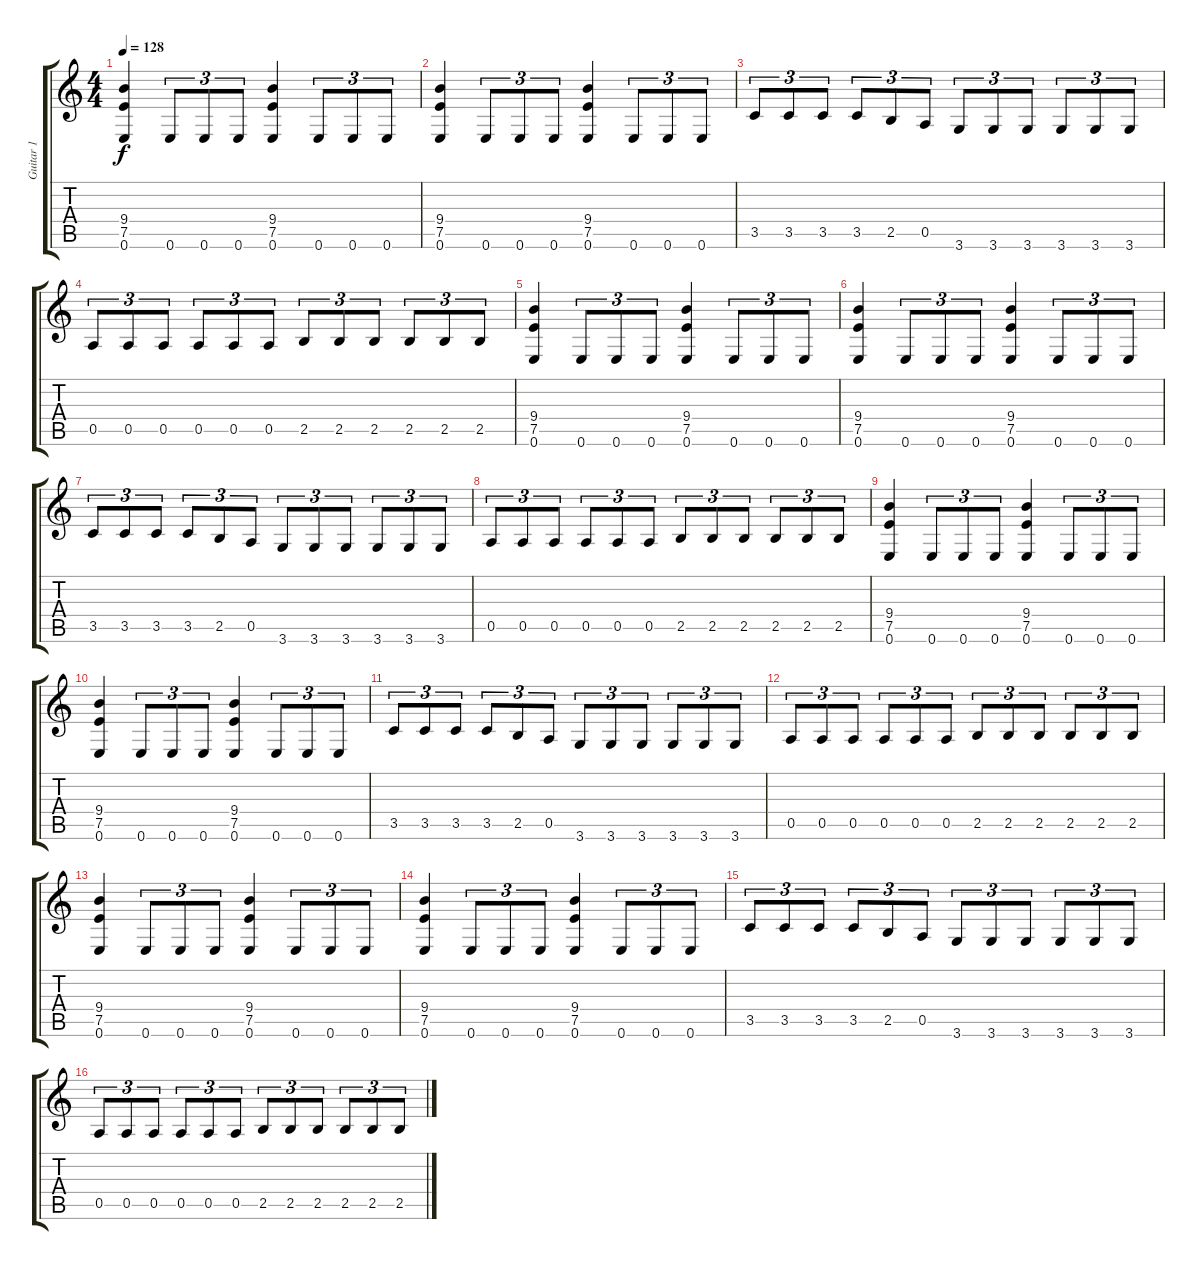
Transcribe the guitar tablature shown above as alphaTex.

\track ("Guitar 1" "Guitar 1") {instrument distortionguitar}
\staff {score tabs}
\tuning (E4 B3 G3 D3 A2 E2) {hide}
\ts (4 4)
\tempo 128
\clef g2
\ks c
(9.4 7.5 0.6).4{dy f instrument distortionguitar} 0.6.8{tu (3 2)} 0.6.8{tu (3 2)} 0.6.8{tu (3 2)} (9.4 7.5 0.6).4 0.6.8{tu (3 2)} 0.6.8{tu (3 2)} 0.6.8{tu (3 2)} |
(9.4 7.5 0.6).4 0.6.8{tu (3 2)} 0.6.8{tu (3 2)} 0.6.8{tu (3 2)} (9.4 7.5 0.6).4 0.6.8{tu (3 2)} 0.6.8{tu (3 2)} 0.6.8{tu (3 2)} |
3.5.8{tu (3 2)} 3.5.8{tu (3 2)} 3.5.8{tu (3 2)} 3.5.8{tu (3 2)} 2.5.8{tu (3 2)} 0.5.8{tu (3 2)} 3.6.8{tu (3 2)} 3.6.8{tu (3 2)} 3.6.8{tu (3 2)} 3.6.8{tu (3 2)} 3.6.8{tu (3 2)} 3.6.8{tu (3 2)} |
0.5.8{tu (3 2)} 0.5.8{tu (3 2)} 0.5.8{tu (3 2)} 0.5.8{tu (3 2)} 0.5.8{tu (3 2)} 0.5.8{tu (3 2)} 2.5.8{tu (3 2)} 2.5.8{tu (3 2)} 2.5.8{tu (3 2)} 2.5.8{tu (3 2)} 2.5.8{tu (3 2)} 2.5.8{tu (3 2)} |
(9.4 7.5 0.6).4 0.6.8{tu (3 2)} 0.6.8{tu (3 2)} 0.6.8{tu (3 2)} (9.4 7.5 0.6).4 0.6.8{tu (3 2)} 0.6.8{tu (3 2)} 0.6.8{tu (3 2)} |
(9.4 7.5 0.6).4 0.6.8{tu (3 2)} 0.6.8{tu (3 2)} 0.6.8{tu (3 2)} (9.4 7.5 0.6).4 0.6.8{tu (3 2)} 0.6.8{tu (3 2)} 0.6.8{tu (3 2)} |
3.5.8{tu (3 2)} 3.5.8{tu (3 2)} 3.5.8{tu (3 2)} 3.5.8{tu (3 2)} 2.5.8{tu (3 2)} 0.5.8{tu (3 2)} 3.6.8{tu (3 2)} 3.6.8{tu (3 2)} 3.6.8{tu (3 2)} 3.6.8{tu (3 2)} 3.6.8{tu (3 2)} 3.6.8{tu (3 2)} |
0.5.8{tu (3 2)} 0.5.8{tu (3 2)} 0.5.8{tu (3 2)} 0.5.8{tu (3 2)} 0.5.8{tu (3 2)} 0.5.8{tu (3 2)} 2.5.8{tu (3 2)} 2.5.8{tu (3 2)} 2.5.8{tu (3 2)} 2.5.8{tu (3 2)} 2.5.8{tu (3 2)} 2.5.8{tu (3 2)} |
(9.4 7.5 0.6).4 0.6.8{tu (3 2)} 0.6.8{tu (3 2)} 0.6.8{tu (3 2)} (9.4 7.5 0.6).4 0.6.8{tu (3 2)} 0.6.8{tu (3 2)} 0.6.8{tu (3 2)} |
(9.4 7.5 0.6).4 0.6.8{tu (3 2)} 0.6.8{tu (3 2)} 0.6.8{tu (3 2)} (9.4 7.5 0.6).4 0.6.8{tu (3 2)} 0.6.8{tu (3 2)} 0.6.8{tu (3 2)} |
3.5.8{tu (3 2)} 3.5.8{tu (3 2)} 3.5.8{tu (3 2)} 3.5.8{tu (3 2)} 2.5.8{tu (3 2)} 0.5.8{tu (3 2)} 3.6.8{tu (3 2)} 3.6.8{tu (3 2)} 3.6.8{tu (3 2)} 3.6.8{tu (3 2)} 3.6.8{tu (3 2)} 3.6.8{tu (3 2)} |
0.5.8{tu (3 2)} 0.5.8{tu (3 2)} 0.5.8{tu (3 2)} 0.5.8{tu (3 2)} 0.5.8{tu (3 2)} 0.5.8{tu (3 2)} 2.5.8{tu (3 2)} 2.5.8{tu (3 2)} 2.5.8{tu (3 2)} 2.5.8{tu (3 2)} 2.5.8{tu (3 2)} 2.5.8{tu (3 2)} |
(9.4 7.5 0.6).4 0.6.8{tu (3 2)} 0.6.8{tu (3 2)} 0.6.8{tu (3 2)} (9.4 7.5 0.6).4 0.6.8{tu (3 2)} 0.6.8{tu (3 2)} 0.6.8{tu (3 2)} |
(9.4 7.5 0.6).4 0.6.8{tu (3 2)} 0.6.8{tu (3 2)} 0.6.8{tu (3 2)} (9.4 7.5 0.6).4 0.6.8{tu (3 2)} 0.6.8{tu (3 2)} 0.6.8{tu (3 2)} |
3.5.8{tu (3 2)} 3.5.8{tu (3 2)} 3.5.8{tu (3 2)} 3.5.8{tu (3 2)} 2.5.8{tu (3 2)} 0.5.8{tu (3 2)} 3.6.8{tu (3 2)} 3.6.8{tu (3 2)} 3.6.8{tu (3 2)} 3.6.8{tu (3 2)} 3.6.8{tu (3 2)} 3.6.8{tu (3 2)} |
0.5.8{tu (3 2)} 0.5.8{tu (3 2)} 0.5.8{tu (3 2)} 0.5.8{tu (3 2)} 0.5.8{tu (3 2)} 0.5.8{tu (3 2)} 2.5.8{tu (3 2)} 2.5.8{tu (3 2)} 2.5.8{tu (3 2)} 2.5.8{tu (3 2)} 2.5.8{tu (3 2)} 2.5.8{tu (3 2)}
